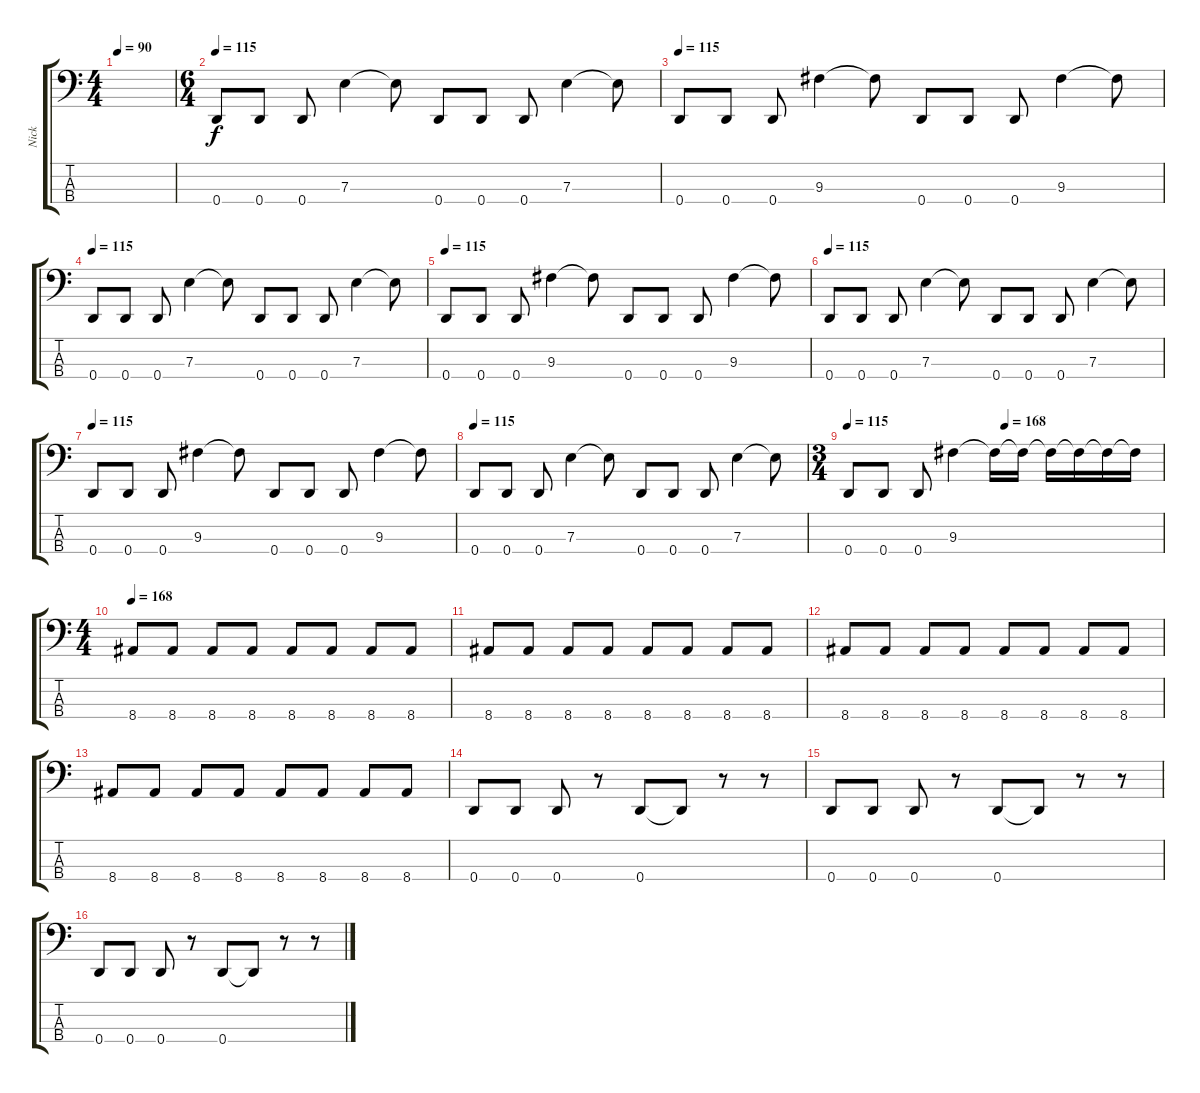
\track ("Nick" "Nick") {instrument electricbasspick}
\staff {score tabs}
\tuning (G2 D2 A1 D1) {hide}
\ts (4 4)
\tempo 90
\clef f4
\ks c
|
\ts (6 4)
\tempo 115
0.4.8 0.4.8 0.4.8 7.3.4 7.3{t}.8 0.4.8 0.4.8 0.4.8 7.3.4 7.3{t}.8 |
\tempo 115
0.4.8 0.4.8 0.4.8 9.3.4 9.3{t}.8 0.4.8 0.4.8 0.4.8 9.3.4 9.3{t}.8 |
\tempo 115
0.4.8 0.4.8 0.4.8 7.3.4 7.3{t}.8 0.4.8 0.4.8 0.4.8 7.3.4 7.3{t}.8 |
\tempo 115
0.4.8 0.4.8 0.4.8 9.3.4 9.3{t}.8 0.4.8 0.4.8 0.4.8 9.3.4 9.3{t}.8 |
\tempo 115
0.4.8 0.4.8 0.4.8 7.3.4 7.3{t}.8 0.4.8 0.4.8 0.4.8 7.3.4 7.3{t}.8 |
\tempo 115
0.4.8 0.4.8 0.4.8 9.3.4 9.3{t}.8 0.4.8 0.4.8 0.4.8 9.3.4 9.3{t}.8 |
\tempo 115
0.4.8 0.4.8 0.4.8 7.3.4 7.3{t}.8 0.4.8 0.4.8 0.4.8 7.3.4 7.3{t}.8 |
\ts (3 4)
\tempo 115
\tempo (168 0.5)
0.4.8 0.4.8 0.4.8 9.3.4 9.3{t}.16 9.3{t}.16 9.3{t}.16 9.3{t}.16 9.3{t}.16 9.3{t}.16 |
\ts (4 4)
\tempo 168
8.4.8 8.4.8 8.4.8 8.4.8 8.4.8 8.4.8 8.4.8 8.4.8 |
8.4.8 8.4.8 8.4.8 8.4.8 8.4.8 8.4.8 8.4.8 8.4.8 |
8.4.8 8.4.8 8.4.8 8.4.8 8.4.8 8.4.8 8.4.8 8.4.8 |
8.4.8 8.4.8 8.4.8 8.4.8 8.4.8 8.4.8 8.4.8 8.4.8 |
0.4.8 0.4.8 0.4.8 r.8 0.4.8 0.4{t}.8 r.8 r.8 |
0.4.8 0.4.8 0.4.8 r.8 0.4.8 0.4{t}.8 r.8 r.8 |
0.4.8 0.4.8 0.4.8 r.8 0.4.8 0.4{t}.8 r.8 r.8
